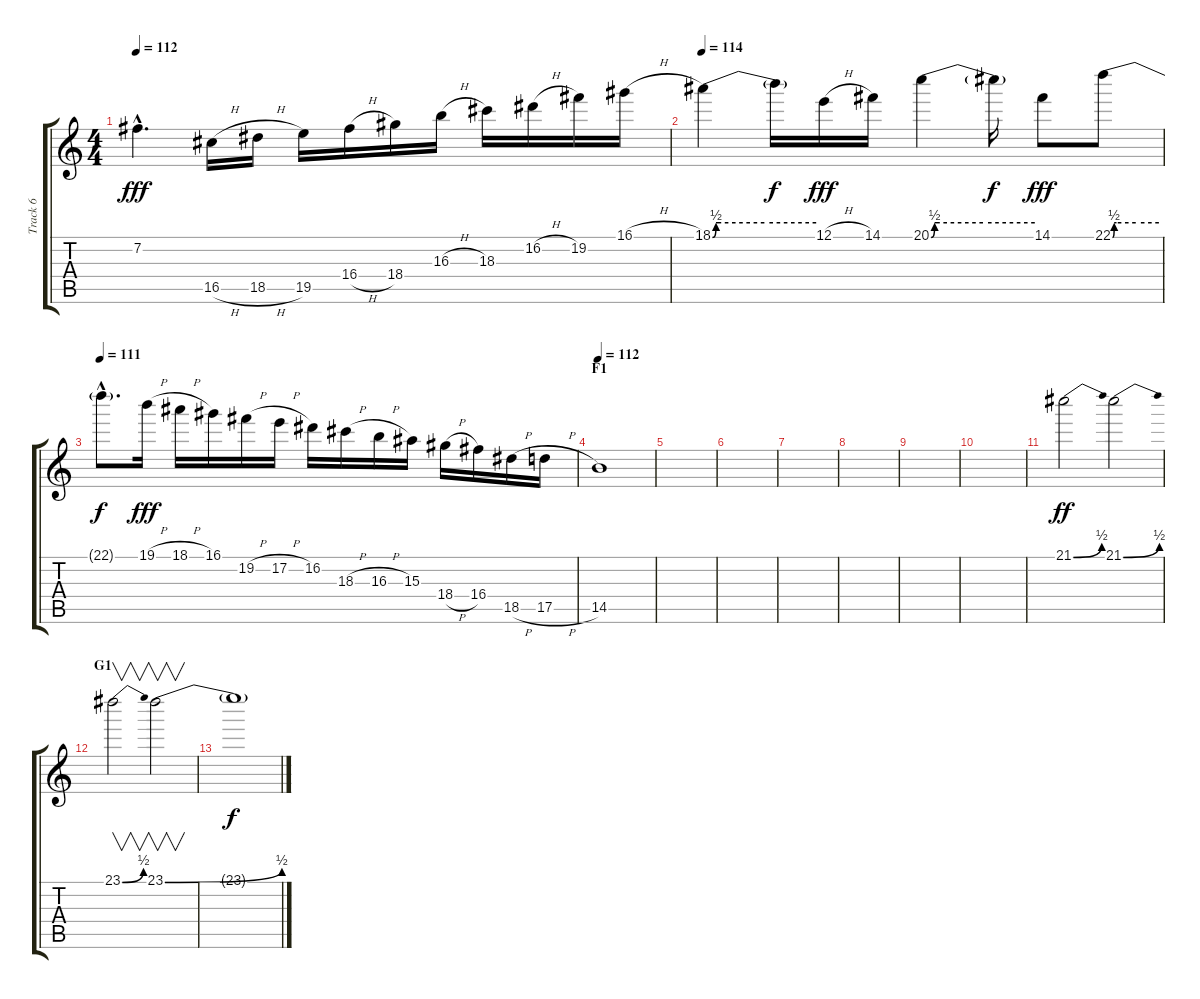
\track ("Track 6" "Track 6") {instrument overdrivenguitar}
\staff {score tabs}
\tuning (E4 B3 G3 D3 A2 E2) {hide}
\ts (4 4)
\tempo 112
\clef g2
\ks c
7.2{hac}.4{d dy fff} 16.5{h}.16 18.5{h}.16 19.5.16 16.4{h}.16 18.4.16 16.3{h}.16 18.3.16 16.2{h}.16 19.2.16 16.1{h}.16 |
\tempo 114
18.1{be (custom 0 0 2 2 5 2 30 2 60 2)}.4 18.1{t}.16{dy f} 12.1{h}.16{dy fff} 14.1.16 20.1{be (custom 0 0 2 2 5 2 30 2 60 2)}.4 20.1{t}.16{dy f} 14.1.8{dy fff} 22.1{be (custom 0 0 2 2 5 2 30 2 60 2)}.8 |
\tempo 111
22.1{hac t}.8{d dy f} 19.1{h}.16{dy fff} 18.1{h}.16 16.1.16 19.2{h}.16 17.2{h}.16 16.2.16 18.3{h}.16 16.3{h}.16 15.3.16 18.4{h}.16 16.4.16 18.5{h}.16 17.5{h}.16 |
\section ("" "F1")
\tempo 112
14.5.1 |
|
|
|
|
|
|
21.1{be (bend 0 0 60 2)}.2{dy ff} 21.1{be (bend 0 0 60 2)}.2 |
\section ("" "G1")
23.1{be (bend 0 0 60 2)}.2{v} 23.1{be (bend 0 0 60 2)}.2{v} |
23.1{t}.1{dy f volume 0}
